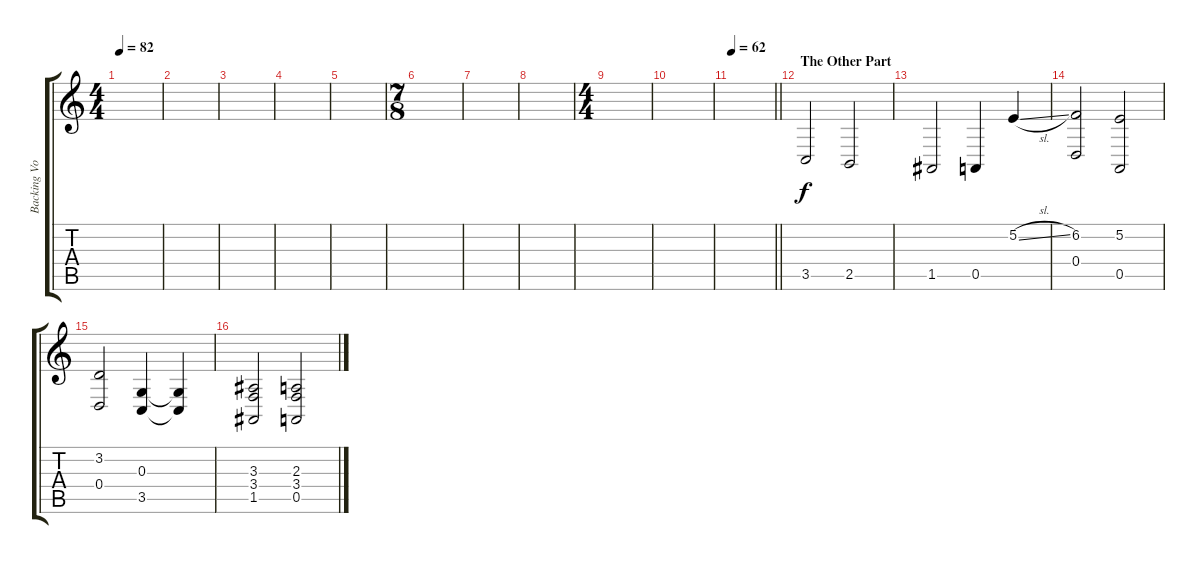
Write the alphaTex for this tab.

\track ("Backing Vocal" "Backing Vo") {instrument pad4choir}
\staff {score tabs}
\tuning (E4 B3 G3 D3 A2 E2) {hide}
\ts (4 4)
\tempo 82
\clef g2
\ks c
|
|
|
|
|
\ts (7 8)
|
|
|
\ts (4 4)
|
|
\tempo 62
\barLineRight lightlight
|
\section ("" "The Other Part")
3.5.2 2.5.2 |
1.5.2 0.5.4 5.2{sl}.4 |
(6.2 0.4).2 (5.2 0.5).2 |
(3.2 0.4).2 (0.3 3.5).4 (0.3{t} 3.5{t}).4 |
(3.3 3.4 1.5).2 (2.3 3.4 0.5).2
